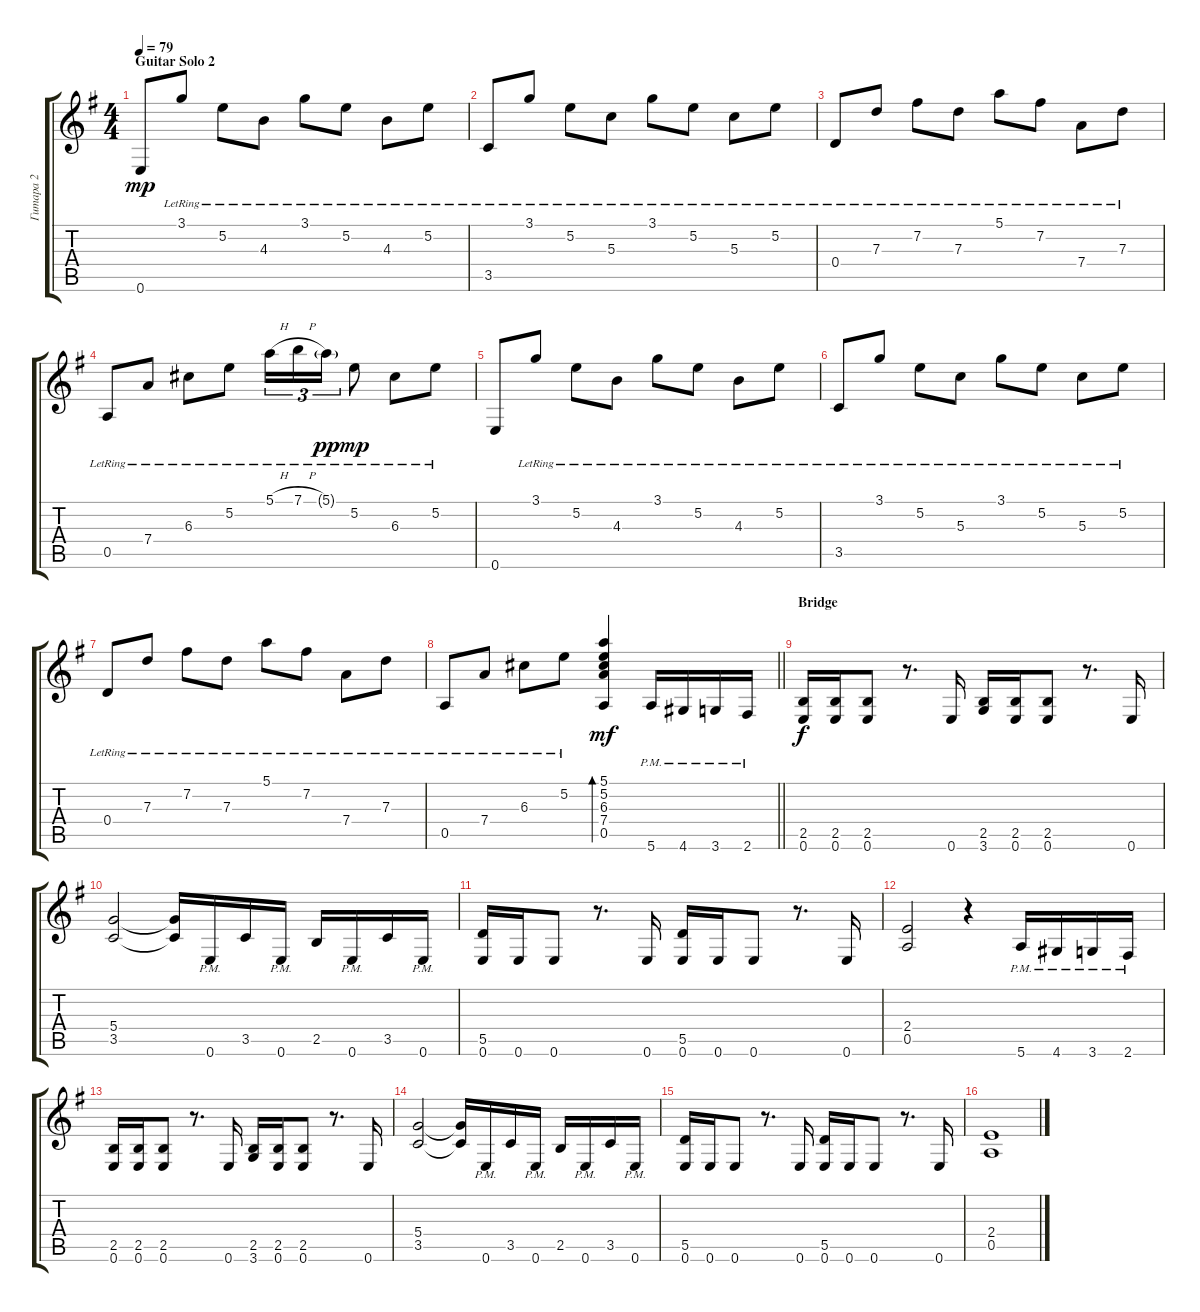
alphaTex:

\track ("Гитара 2" "Гитара 2") {instrument distortionguitar}
\staff {score tabs}
\tuning (E4 B3 G3 D3 A2 E2) {hide}
\ts (4 4)
\section ("" "Guitar Solo 2")
\tempo 79
\clef g2
\ks eminor
0.6.8{dy mp instrument acousticguitarsteel} 3.1{lr}.8 5.2{lr}.8 4.3{lr}.8 3.1{lr}.8 5.2{lr}.8 4.3{lr}.8 5.2{lr}.8 |
3.5{lr}.8 3.1{lr}.8 5.2{lr}.8 5.3{lr}.8 3.1{lr}.8 5.2{lr}.8 5.3{lr}.8 5.2{lr}.8 |
0.4{lr}.8 7.3{lr}.8 7.2{lr}.8 7.3{lr}.8 5.1{lr}.8 7.2{lr}.8 7.4{lr}.8 7.3{lr}.8 |
0.5{lr}.8 7.4{lr}.8 6.3{lr}.8 5.2{lr}.8 5.1{h lr}.16{tu (3 2)} 7.1{h lr}.16{tu (3 2)} 5.1{g lr}.16{tu (3 2) dy pp} 5.2{lr}.8{dy mp} 6.3{lr}.8 5.2{lr}.8 |
0.6.8 3.1{lr}.8 5.2{lr}.8 4.3{lr}.8 3.1{lr}.8 5.2{lr}.8 4.3{lr}.8 5.2{lr}.8 |
3.5{lr}.8 3.1{lr}.8 5.2{lr}.8 5.3{lr}.8 3.1{lr}.8 5.2{lr}.8 5.3{lr}.8 5.2{lr}.8 |
0.4{lr}.8 7.3{lr}.8 7.2{lr}.8 7.3{lr}.8 5.1{lr}.8 7.2{lr}.8 7.4{lr}.8 7.3{lr}.8 |
\barLineRight lightlight
0.5{lr}.8 7.4{lr}.8 6.3{lr}.8 5.2{lr}.8 (5.1 5.2 6.3 7.4 0.5).4{bd 120 dy mf} 5.6{pm}.16{instrument distortionguitar} 4.6{pm}.16 3.6{pm}.16 2.6{pm}.16 |
\section ("" "Bridge")
(2.5 0.6).16{dy f} (2.5 0.6).16 (2.5 0.6).8 r.8{d} 0.6.16 (2.5 3.6).16 (2.5 0.6).16 (2.5 0.6).8 r.8{d} 0.6.16 |
(5.4 3.5).2 (5.4{t} 3.5{t}).16 0.6{pm}.16 3.5.16 0.6{pm}.16 2.5.16 0.6{pm}.16 3.5.16 0.6{pm}.16 |
(5.5 0.6).16 0.6.16 0.6.8 r.8{d} 0.6.16 (5.5 0.6).16 0.6.16 0.6.8 r.8{d} 0.6.16 |
(2.4 0.5).2 r.4 5.6{pm}.16 4.6{pm}.16 3.6{pm}.16 2.6{pm}.16 |
(2.5 0.6).16 (2.5 0.6).16 (2.5 0.6).8 r.8{d} 0.6.16 (2.5 3.6).16 (2.5 0.6).16 (2.5 0.6).8 r.8{d} 0.6.16 |
(5.4 3.5).2 (5.4{t} 3.5{t}).16 0.6{pm}.16 3.5.16 0.6{pm}.16 2.5.16 0.6{pm}.16 3.5.16 0.6{pm}.16 |
(5.5 0.6).16 0.6.16 0.6.8 r.8{d} 0.6.16 (5.5 0.6).16 0.6.16 0.6.8 r.8{d} 0.6.16 |
(2.4 0.5).1
